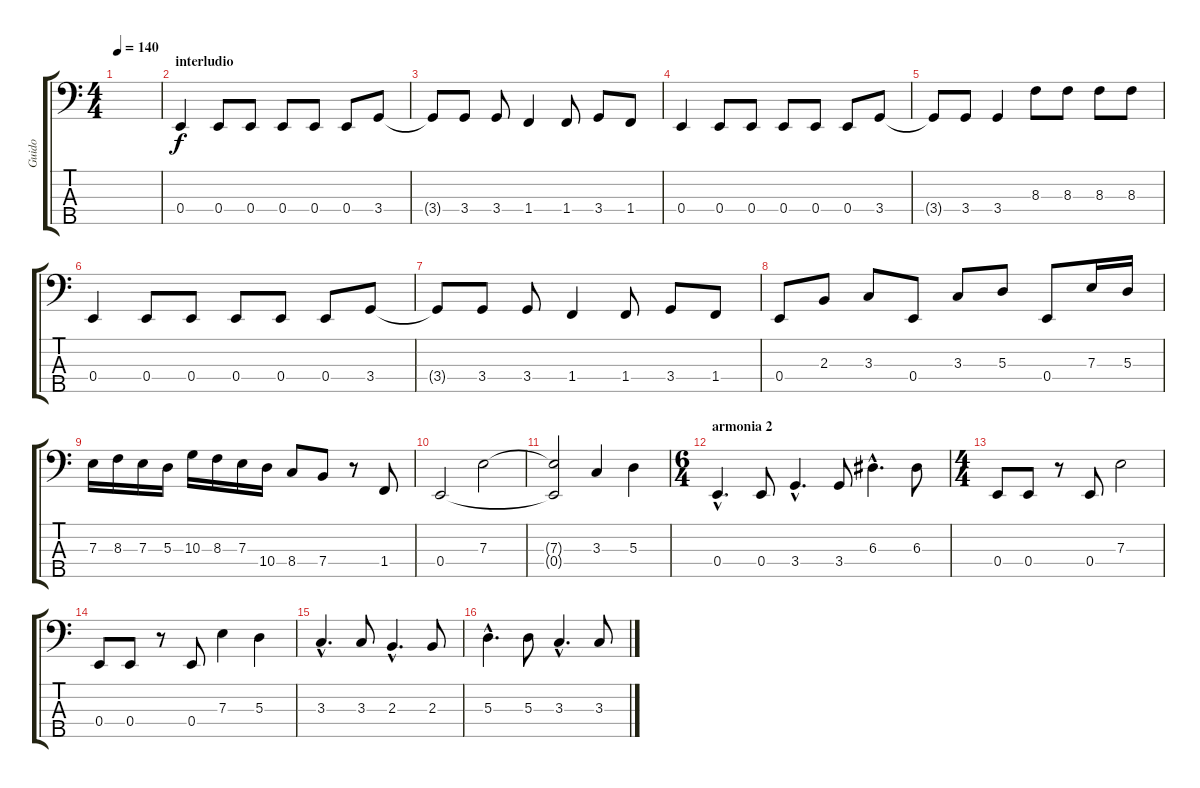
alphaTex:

\track ("Guido" "Guido") {instrument electricbasspick}
\staff {score tabs}
\tuning (G2 D2 A1 E1 B0) {hide}
\ts (4 4)
\tempo 140
\clef f4
\ks c
|
\section ("" "interludio")
0.4.4 0.4.8 0.4.8 0.4.8 0.4.8 0.4.8 3.4.8 |
3.4{t}.8 3.4.8 3.4.8 1.4.4 1.4.8 3.4.8 1.4.8 |
0.4.4 0.4.8 0.4.8 0.4.8 0.4.8 0.4.8 3.4.8 |
3.4{t}.8 3.4.8 3.4.4 8.3.8 8.3.8 8.3.8 8.3.8 |
0.4.4 0.4.8 0.4.8 0.4.8 0.4.8 0.4.8 3.4.8 |
3.4{t}.8 3.4.8 3.4.8 1.4.4 1.4.8 3.4.8 1.4.8 |
0.4.8 2.3.8 3.3.8 0.4.8 3.3.8 5.3.8 0.4.8 7.3.16 5.3.16 |
7.3.16 8.3.16 7.3.16 5.3.16 10.3.16 8.3.16 7.3.16 10.4.16 8.4.8 7.4.8 r.8 1.4.8 |
0.4.2 7.3.2 |
(7.3{t} 0.4{t}).2 3.3.4 5.3.4 |
\ts (6 4)
\section ("" "armonia 2")
0.4{hac}.4{d} 0.4.8 3.4{hac}.4{d} 3.4.8 6.3{hac}.4{d} 6.3.8 |
\ts (4 4)
0.4.8 0.4.8 r.8 0.4.8 7.3.2 |
0.4.8 0.4.8 r.8 0.4.8 7.3.4 5.3.4 |
3.3{hac}.4{d} 3.3.8 2.3{hac}.4{d} 2.3.8 |
5.3{hac}.4{d} 5.3.8 3.3{hac}.4{d} 3.3.8
